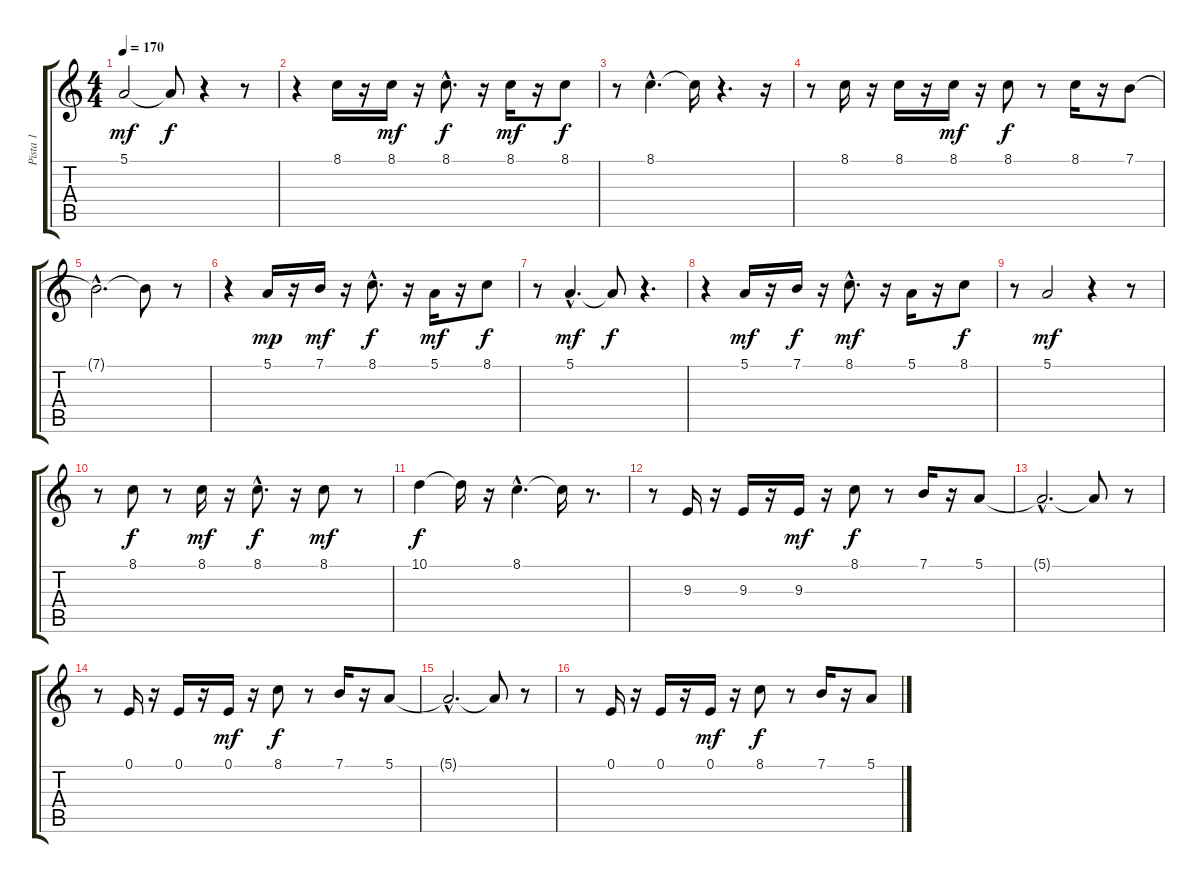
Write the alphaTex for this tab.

\track ("Pista 1" "Pista 1") {instrument panflute}
\staff {score tabs}
\tuning (E4 B3 G3 D3 A2 E2) {hide}
\ts (4 4)
\tempo 170
\clef g2
\ks c
5.1.2{dy mf} 5.1{t}.8{dy f} r.4 r.8 |
r.4 8.1.16 r.16 8.1.16{dy mf} r.16 8.1{hac}.8{d dy f} r.16 8.1.16{dy mf} r.16 8.1.8{dy f} |
r.8 8.1{hac}.4{d} 8.1{t}.16 r.4{d} r.16 |
r.8 8.1.16 r.16 8.1.16 r.16 8.1.16{dy mf} r.16 8.1.8{dy f} r.8 8.1.16 r.16 7.1.8 |
7.1{hac t}.2{d} 7.1{t}.8 r.8 |
r.4 5.1.16{dy mp} r.16 7.1.16{dy mf} r.16 8.1{hac}.8{d dy f} r.16 5.1.16{dy mf} r.16 8.1.8{dy f} |
r.8 5.1{hac}.4{d dy mf} 5.1{t}.8{dy f} r.4{d} |
r.4 5.1.16{dy mf} r.16 7.1.16{dy f} r.16 8.1{hac}.8{d dy mf} r.16 5.1.16 r.16 8.1.8{dy f} |
r.8 5.1.2{dy mf} r.4 r.8 |
r.8 8.1.8{dy f} r.8 8.1.16{dy mf} r.16 8.1{hac}.8{d dy f} r.16 8.1.8{dy mf} r.8 |
10.1.4{dy f} 10.1{t}.16 r.16 8.1{hac}.4{d} 8.1{t}.16 r.8{d} |
r.8 9.3.16 r.16 9.3.16 r.16 9.3.16{dy mf} r.16 8.1.8{dy f} r.8 7.1.16 r.16 5.1.8 |
5.1{hac t}.2{d} 5.1{t}.8 r.8 |
r.8 0.1.16 r.16 0.1.16 r.16 0.1.16{dy mf} r.16 8.1.8{dy f} r.8 7.1.16 r.16 5.1.8 |
5.1{hac t}.2{d} 5.1{t}.8 r.8 |
r.8 0.1.16 r.16 0.1.16 r.16 0.1.16{dy mf} r.16 8.1.8{dy f} r.8 7.1.16 r.16 5.1.8
